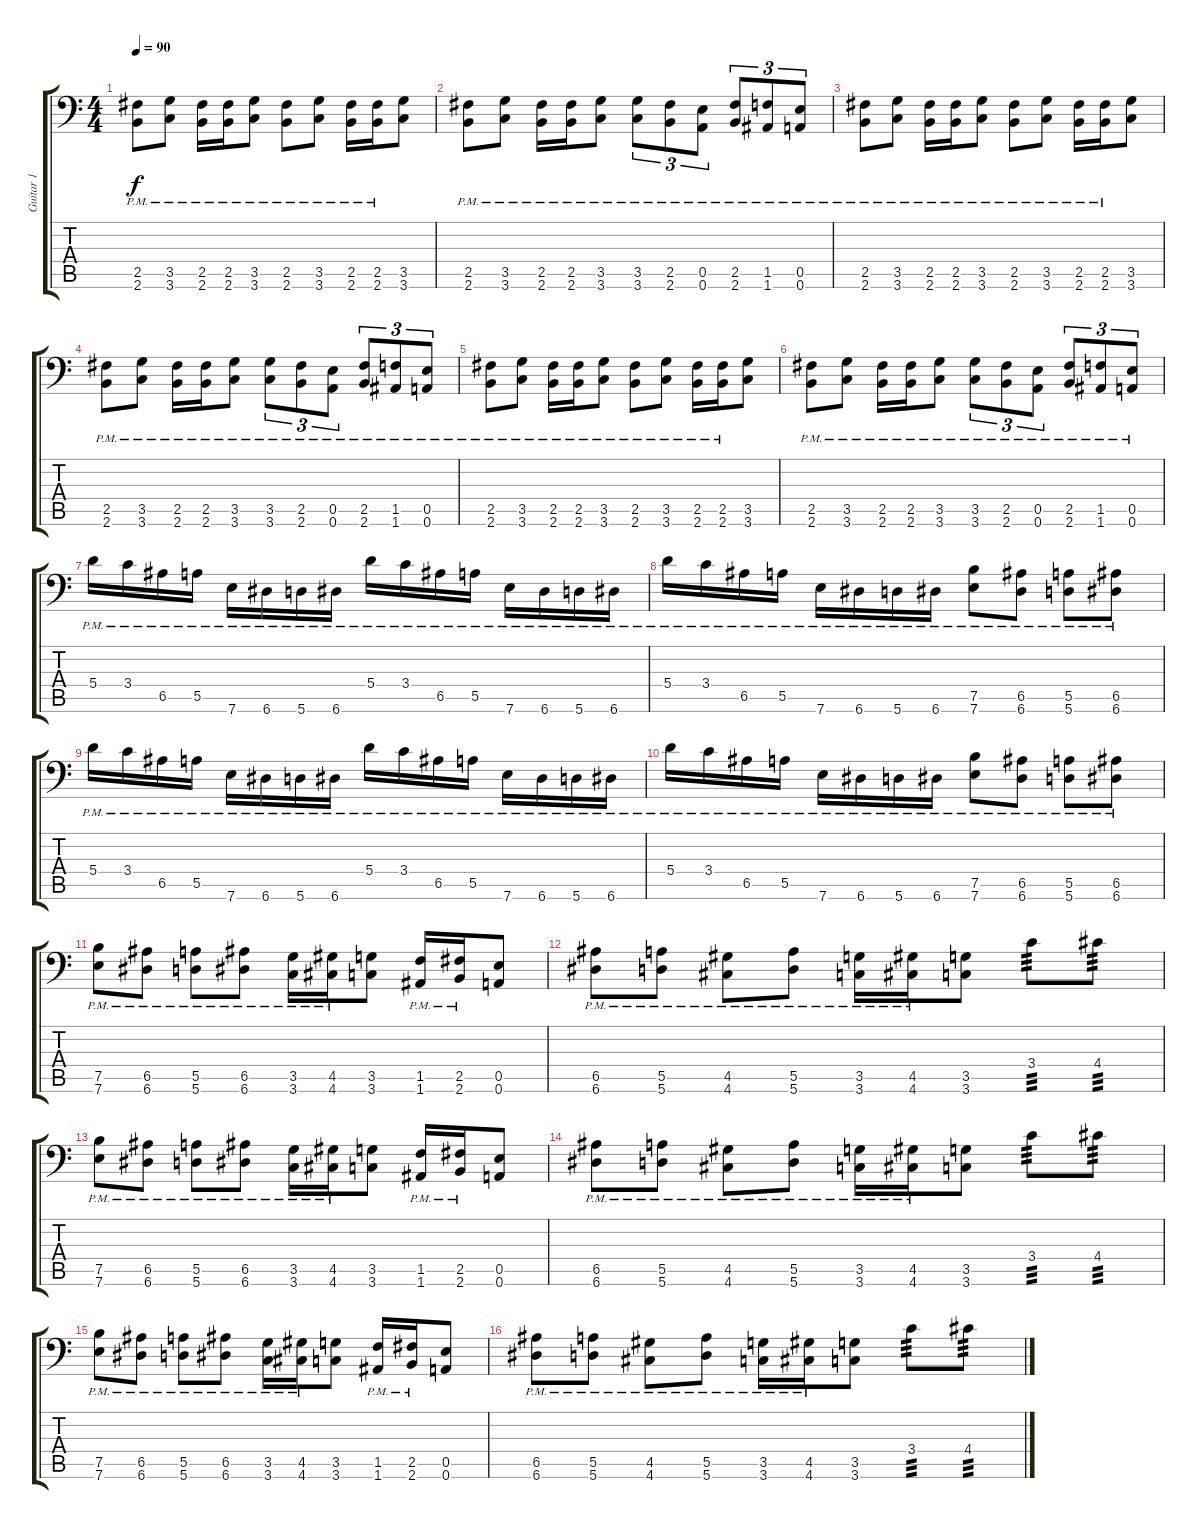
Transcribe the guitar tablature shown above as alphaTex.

\track ("Guitar 1" "Guitar 1") {instrument distortionguitar}
\staff {score tabs}
\tuning (B3 Gb3 D3 A2 E2 A1) {hide}
\ts (4 4)
\tempo 90
\clef f4
\ks c
(2.5{pm} 2.6{pm}).8{dy f} (3.5{pm} 3.6{pm}).8 (2.5{pm} 2.6{pm}).16 (2.5{pm} 2.6{pm}).16 (3.5{pm} 3.6{pm}).8 (2.5{pm} 2.6{pm}).8 (3.5{pm} 3.6{pm}).8 (2.5{pm} 2.6{pm}).16 (2.5{pm} 2.6{pm}).16 (3.5 3.6).8 |
(2.5{pm} 2.6{pm}).8 (3.5{pm} 3.6{pm}).8 (2.5{pm} 2.6{pm}).16 (2.5{pm} 2.6{pm}).16 (3.5{pm} 3.6{pm}).8 (3.5{pm} 3.6{pm}).8{tu (3 2)} (2.5{pm} 2.6{pm}).8{tu (3 2)} (0.5{pm} 0.6{pm}).8{tu (3 2)} (2.5{pm} 2.6{pm}).8{tu (3 2)} (1.5{pm} 1.6{pm}).8{tu (3 2)} (0.5{pm} 0.6{pm}).8{tu (3 2)} |
(2.5{pm} 2.6{pm}).8 (3.5{pm} 3.6{pm}).8 (2.5{pm} 2.6{pm}).16 (2.5{pm} 2.6{pm}).16 (3.5{pm} 3.6{pm}).8 (2.5{pm} 2.6{pm}).8 (3.5{pm} 3.6{pm}).8 (2.5{pm} 2.6{pm}).16 (2.5{pm} 2.6{pm}).16 (3.5 3.6).8 |
(2.5{pm} 2.6{pm}).8 (3.5{pm} 3.6{pm}).8 (2.5{pm} 2.6{pm}).16 (2.5{pm} 2.6{pm}).16 (3.5{pm} 3.6{pm}).8 (3.5{pm} 3.6{pm}).8{tu (3 2)} (2.5{pm} 2.6{pm}).8{tu (3 2)} (0.5{pm} 0.6{pm}).8{tu (3 2)} (2.5{pm} 2.6{pm}).8{tu (3 2)} (1.5{pm} 1.6{pm}).8{tu (3 2)} (0.5{pm} 0.6{pm}).8{tu (3 2)} |
(2.5{pm} 2.6{pm}).8 (3.5{pm} 3.6{pm}).8 (2.5{pm} 2.6{pm}).16 (2.5{pm} 2.6{pm}).16 (3.5{pm} 3.6{pm}).8 (2.5{pm} 2.6{pm}).8 (3.5{pm} 3.6{pm}).8 (2.5{pm} 2.6{pm}).16 (2.5{pm} 2.6{pm}).16 (3.5 3.6).8 |
(2.5{pm} 2.6{pm}).8 (3.5{pm} 3.6{pm}).8 (2.5{pm} 2.6{pm}).16 (2.5{pm} 2.6{pm}).16 (3.5{pm} 3.6{pm}).8 (3.5{pm} 3.6{pm}).8{tu (3 2)} (2.5{pm} 2.6{pm}).8{tu (3 2)} (0.5{pm} 0.6{pm}).8{tu (3 2)} (2.5{pm} 2.6{pm}).8{tu (3 2)} (1.5{pm} 1.6{pm}).8{tu (3 2)} (0.5{pm} 0.6{pm}).8{tu (3 2)} |
5.4{pm}.16 3.4{pm}.16 6.5{pm}.16 5.5{pm}.16 7.6{pm}.16 6.6{pm}.16 5.6{pm}.16 6.6{pm}.16 5.4{pm}.16 3.4{pm}.16 6.5{pm}.16 5.5{pm}.16 7.6{pm}.16 6.6{pm}.16 5.6{pm}.16 6.6{pm}.16 |
5.4{pm}.16 3.4{pm}.16 6.5{pm}.16 5.5{pm}.16 7.6{pm}.16 6.6{pm}.16 5.6{pm}.16 6.6{pm}.16 (7.5{pm} 7.6{pm}).8 (6.5{pm} 6.6{pm}).8 (5.5{pm} 5.6{pm}).8 (6.5{pm} 6.6{pm}).8 |
5.4{pm}.16 3.4{pm}.16 6.5{pm}.16 5.5{pm}.16 7.6{pm}.16 6.6{pm}.16 5.6{pm}.16 6.6{pm}.16 5.4{pm}.16 3.4{pm}.16 6.5{pm}.16 5.5{pm}.16 7.6{pm}.16 6.6{pm}.16 5.6{pm}.16 6.6{pm}.16 |
5.4{pm}.16 3.4{pm}.16 6.5{pm}.16 5.5{pm}.16 7.6{pm}.16 6.6{pm}.16 5.6{pm}.16 6.6{pm}.16 (7.5{pm} 7.6{pm}).8 (6.5{pm} 6.6{pm}).8 (5.5{pm} 5.6{pm}).8 (6.5{pm} 6.6{pm}).8 |
(7.5{pm} 7.6{pm}).8 (6.5{pm} 6.6{pm}).8 (5.5{pm} 5.6{pm}).8 (6.5{pm} 6.6{pm}).8 (3.5{pm} 3.6{pm}).16 (4.5{pm} 4.6{pm}).16 (3.5 3.6).8 (1.5{pm} 1.6{pm}).16 (2.5{pm} 2.6{pm}).16 (0.5 0.6).8 |
(6.5{pm} 6.6{pm}).8 (5.5{pm} 5.6{pm}).8 (4.5{pm} 4.6{pm}).8 (5.5{pm} 5.6{pm}).8 (3.5{pm} 3.6{pm}).16 (4.5{pm} 4.6{pm}).16 (3.5 3.6).8 3.4.8{tp 3} 4.4.8{tp 3} |
(7.5{pm} 7.6{pm}).8 (6.5{pm} 6.6{pm}).8 (5.5{pm} 5.6{pm}).8 (6.5{pm} 6.6{pm}).8 (3.5{pm} 3.6{pm}).16 (4.5{pm} 4.6{pm}).16 (3.5 3.6).8 (1.5{pm} 1.6{pm}).16 (2.5{pm} 2.6{pm}).16 (0.5 0.6).8 |
(6.5{pm} 6.6{pm}).8 (5.5{pm} 5.6{pm}).8 (4.5{pm} 4.6{pm}).8 (5.5{pm} 5.6{pm}).8 (3.5{pm} 3.6{pm}).16 (4.5{pm} 4.6{pm}).16 (3.5 3.6).8 3.4.8{tp 3} 4.4.8{tp 3} |
(7.5{pm} 7.6{pm}).8 (6.5{pm} 6.6{pm}).8 (5.5{pm} 5.6{pm}).8 (6.5{pm} 6.6{pm}).8 (3.5{pm} 3.6{pm}).16 (4.5{pm} 4.6{pm}).16 (3.5 3.6).8 (1.5{pm} 1.6{pm}).16 (2.5{pm} 2.6{pm}).16 (0.5 0.6).8 |
(6.5{pm} 6.6{pm}).8 (5.5{pm} 5.6{pm}).8 (4.5{pm} 4.6{pm}).8 (5.5{pm} 5.6{pm}).8 (3.5{pm} 3.6{pm}).16 (4.5{pm} 4.6{pm}).16 (3.5 3.6).8 3.4.8{tp 3} 4.4.8{tp 3}
